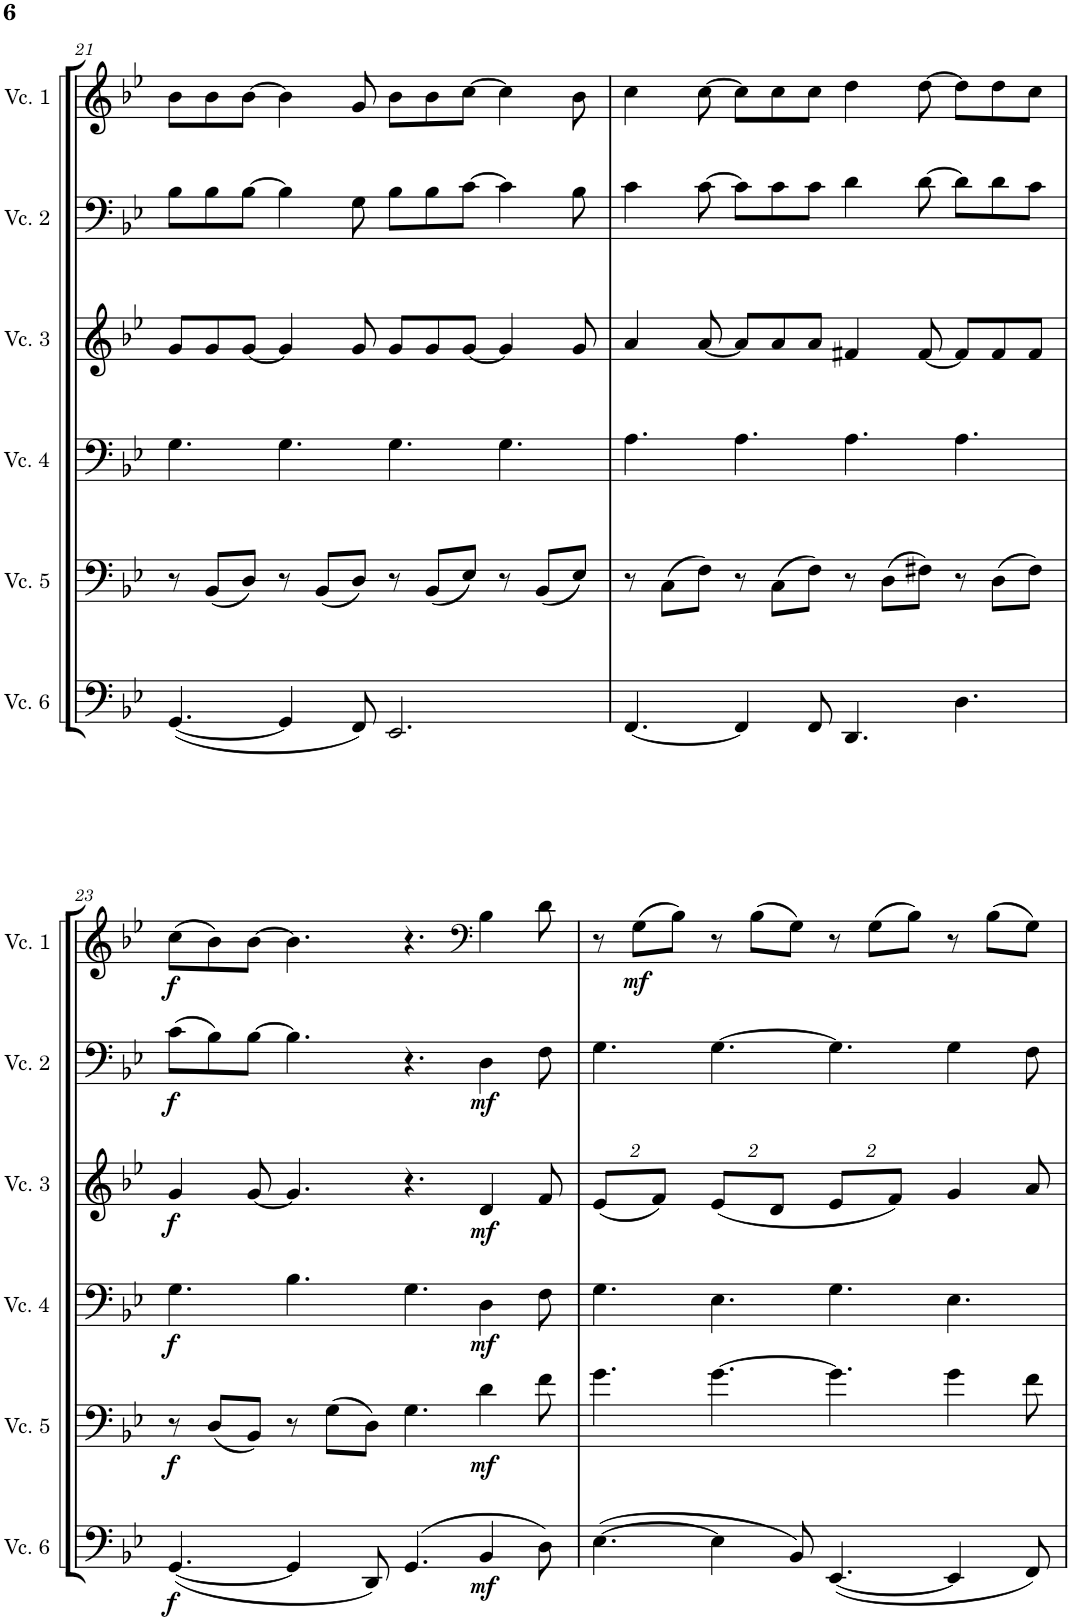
**kern	**dynam	**kern	**dynam	**kern	**dynam	**kern	**dynam	**kern	**dynam	**kern	**dynam
*part6	*part6	*part5	*part5	*part4	*part4	*part3	*part3	*part2	*part2	*part1	*part1
*staff6	*staff6	*staff5	*staff5	*staff4	*staff4	*staff3	*staff3	*staff2	*staff2	*staff1	*staff1
*I"Cello 6	*	*I"Cello 5	*	*I"Cello 4	*	*I"Cello 3	*	*I"Cello 2	*	*I"Cello 1	*
!!LO:PB:g=z
*clefF4	*	*clefF4	*	*clefF4	*	*clefG2	*	*clefF4	*	*clefG2	*
*k[b-e-]	*	*k[b-e-]	*	*k[b-e-]	*	*k[b-e-]	*	*k[b-e-]	*	*k[b-e-]	*
*M12/8	*	*M12/8	*	*M12/8	*	*M12/8	*	*M12/8	*	*M12/8	*
=21	=21	=21	=21	=21	=21	=21	=21	=21	=21	=21	=21
([4.GG/	.	8r	.	4.G\	.	8g/L	.	8B-\L	.	8b-\L	.
.	.	(8BB-/L	.	.	.	8g/	.	8B-\	.	8b-\	.
.	.	8D/J)	.	.	.	[8g/J	.	[8B-\J	.	[8b-\J	.
4GG/]	.	8r	.	4.G\	.	4g/]	.	4B-\]	.	4b-\]	.
.	.	(8BB-/L	.	.	.	.	.	.	.	.	.
8FF/)	.	8D/J)	.	.	.	8g/	.	8G\	.	8g/	.
2.EE-/	.	8r	.	4.G\	.	8g/L	.	8B-\L	.	8b-\L	.
.	.	(8BB-/L	.	.	.	8g/	.	8B-\	.	8b-\	.
.	.	8E-/J)	.	.	.	[8g/J	.	[8c\J	.	[8cc\J	.
.	.	8r	.	4.G\	.	4g/]	.	4c\]	.	4cc\]	.
.	.	(8BB-/L	.	.	.	.	.	.	.	.	.
.	.	8E-/J)	.	.	.	8g/	.	8B-\	.	8b-\	.
=22	=22	=22	=22	=22	=22	=22	=22	=22	=22	=22	=22
[4.FF/	.	8r	.	4.A\	.	4a/	.	4c\	.	4cc\	.
.	.	(8C\L	.	.	.	.	.	.	.	.	.
.	.	8F\J)	.	.	.	[8a/	.	[8c\	.	[8cc\	.
4FF/]	.	8r	.	4.A\	.	8a/L]	.	8c\L]	.	8cc\L]	.
.	.	(8C\L	.	.	.	8a/	.	8c\	.	8cc\	.
8FF/	.	8F\J)	.	.	.	8a/J	.	8c\J	.	8cc\J	.
4.DD/	.	8r	.	4.A\	.	4f#X/	.	4d\	.	4dd\	.
.	.	(8D\L	.	.	.	.	.	.	.	.	.
.	.	8F#X\J)	.	.	.	[8f#/	.	[8d\	.	[8dd\	.
4.D\	.	8r	.	4.A\	.	8f#/L]	.	8d\L]	.	8dd\L]	.
.	.	(8D\L	.	.	.	8f#/	.	8d\	.	8dd\	.
.	.	8F#\J)	.	.	.	8f#/J	.	8c\J	.	8cc\J	.
!!LO:LB:g=z
=23	=23	=23	=23	=23	=23	=23	=23	=23	=23	=23	=23
!	!LO:DY:b	!	!LO:DY:b	!	!LO:DY:b	!	!LO:DY:b	!	!LO:DY:b	!	!LO:DY:b
([4.GG/	f	8r	f	4.G\	f	4g/	f	(8c\L	f	(8cc\L	f
.	.	(8D/L	.	.	.	.	.	8B-\)	.	8b-\)	.
.	.	8BB-/J)	.	.	.	[8g/	.	[8B-\J	.	[8b-\J	.
4GG/]	.	8r	.	4.B-\	.	4.g/]	.	4.B-\]	.	4.b-\]	.
.	.	(8G\L	.	.	.	.	.	.	.	.	.
8DD/)	.	8D\J)	.	.	.	.	.	.	.	.	.
(4.GG/	.	4.G\	.	4.G\	.	4.r	.	4.r	.	4.r	.
*	*	*	*	*	*	*	*	*	*	*clefF4	*
!	!LO:DY:b	!	!LO:DY:b	!	!LO:DY:b	!	!LO:DY:b	!	!LO:DY:b	!	!
4BB-/	mf	4d\	mf	4D\	mf	4d/	mf	4D\	mf	4B-\	.
8D\)	.	8f\	.	8F\	.	8f/	.	8F\	.	8d\	.
=24	=24	=24	=24	=24	=24	=24	=24	=24	=24	=24	=24
*	*	*	*	*	*	*Xbrackettup	*	*	*	*	*
([4.E-\	.	4.g\	.	4.G\	.	(16%3e-/L	.	4.G\	.	8r	.
!	!	!	!	!	!	!	!	!	!	!	!LO:DY:b
.	.	.	.	.	.	.	.	.	.	(8G\L	mf
.	.	.	.	.	.	16%3f/J)	.	.	.	.	.
.	.	.	.	.	.	.	.	.	.	8B-\J)	.
4E-\]	.	[4.g\	.	4.E-\	.	(16%3e-/L	.	[4.G\	.	8r	.
.	.	.	.	.	.	.	.	.	.	(8B-\L	.
.	.	.	.	.	.	16%3d/J	.	.	.	.	.
8BB-/)	.	.	.	.	.	.	.	.	.	8G\J)	.
([4.EE-/	.	4.g\]	.	4.G\	.	16%3e-/L	.	4.G\]	.	8r	.
.	.	.	.	.	.	.	.	.	.	(8G\L	.
.	.	.	.	.	.	16%3f/J)	.	.	.	.	.
.	.	.	.	.	.	.	.	.	.	8B-\J)	.
4EE-/]	.	4g\	.	4.E-\	.	4g/	.	4G\	.	8r	.
.	.	.	.	.	.	.	.	.	.	(8B-\L	.
8FF/)	.	8f\	.	.	.	8a/	.	8F\	.	8G\J)	.
=	=	=	=	=	=	=	=	=	=	=	=
*-	*-	*-	*-	*-	*-	*-	*-	*-	*-	*-	*-
